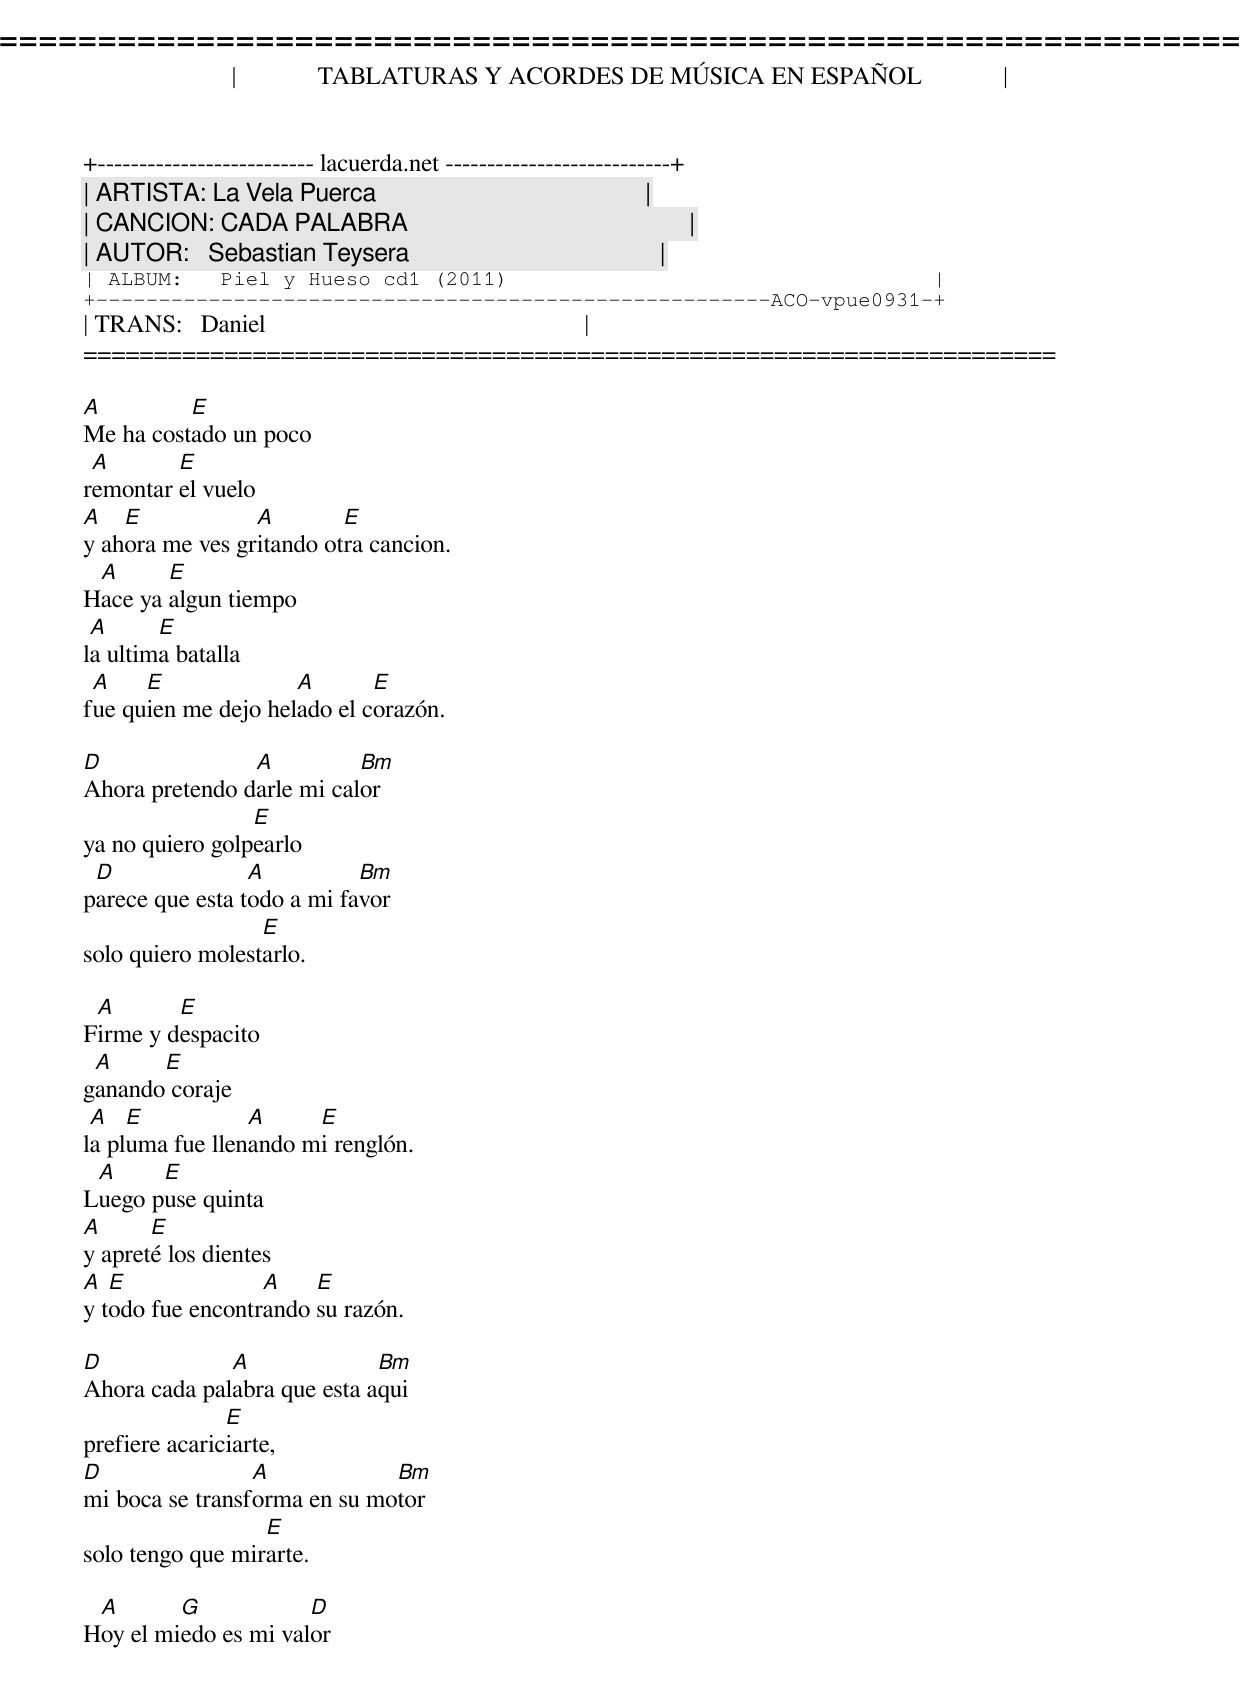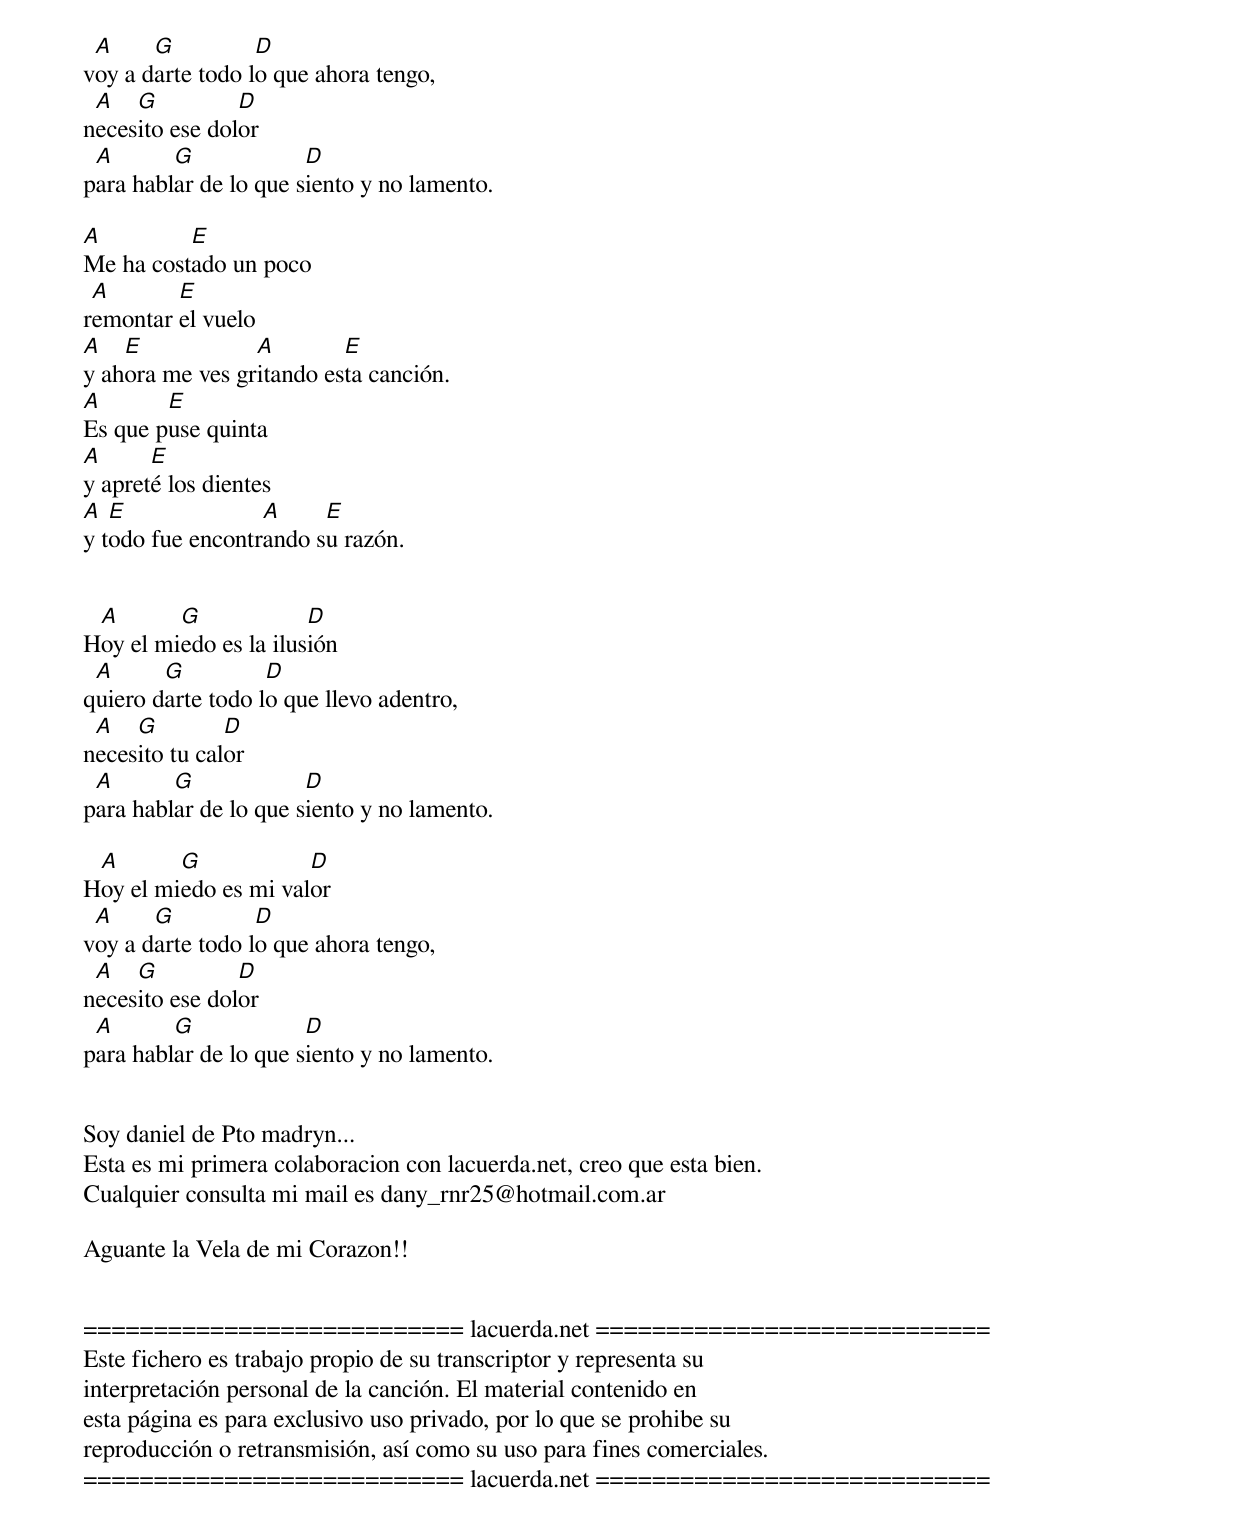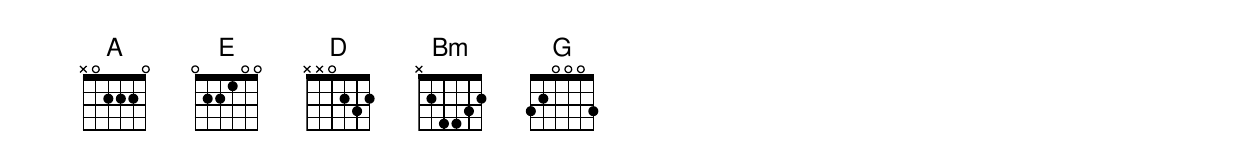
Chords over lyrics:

=====================================================================
|             TABLATURAS Y ACORDES DE MÚSICA EN ESPAÑOL             |
+-------------------------- lacuerda.net ---------------------------+
| ARTISTA: La Vela Puerca                                           |
| CANCION: CADA PALABRA                                             |
| AUTOR:   Sebastian Teysera                                        |
| ALBUM:   Piel y Hueso cd1 (2011)                                  |
+------------------------------------------------------ACO-vpue0931-+
| TRANS:   Daniel                                                   |
=====================================================================

A         E
Me ha costado un poco
 A       E
remontar el vuelo
A   E            A        E
y ahora me ves gritando otra cancion.
 A      E
Hace ya algun tiempo
 A      E
la ultima batalla
 A    E              A       E
fue quien me dejo helado el corazón.

D               A          Bm
Ahora pretendo darle mi calor
                 E
ya no quiero golpearlo
 D               A          Bm
parece que esta todo a mi favor
                  E
solo quiero molestarlo.

 A       E
Firme y despacito
 A     E
ganando coraje
 A   E           A     E
la pluma fue llenando mi renglón.
 A     E
Luego puse quinta
A      E
y apreté los dientes
A  E              A    E
y todo fue encontrando su razón.

D             A              Bm
Ahora cada palabra que esta aqui
               E
prefiere acariciarte,
D                A            Bm
mi boca se transforma en su motor
                  E
solo tengo que mirarte.

 A       G            D
Hoy el miedo es mi valor
 A     G          D
voy a darte todo lo que ahora tengo,
 A   G          D
necesito ese dolor
 A       G             D
para hablar de lo que siento y no lamento.

A         E
Me ha costado un poco
 A       E
remontar el vuelo
A   E            A        E
y ahora me ves gritando esta canción.
A       E
Es que puse quinta
A      E
y apreté los dientes
A  E              A     E
y todo fue encontrando su razón.


 A       G             D
Hoy el miedo es la ilusión
 A      G          D
quiero darte todo lo que llevo adentro,
 A   G         D
necesito tu calor
 A       G             D
para hablar de lo que siento y no lamento.

 A       G            D
Hoy el miedo es mi valor
 A     G          D
voy a darte todo lo que ahora tengo,
 A   G          D
necesito ese dolor
 A       G             D
para hablar de lo que siento y no lamento.


Soy daniel de Pto madryn...
Esta es mi primera colaboracion con lacuerda.net, creo que esta bien.
Cualquier consulta mi mail es dany_rnr25@hotmail.com.ar

Aguante la Vela de mi Corazon!!


=========================== lacuerda.net ============================
Este fichero es trabajo propio de su transcriptor y representa su
interpretación personal de la canción. El material contenido en
esta página es para exclusivo uso privado, por lo que se prohibe su
reproducción o retransmisión, así como su uso para fines comerciales.
=========================== lacuerda.net ============================
